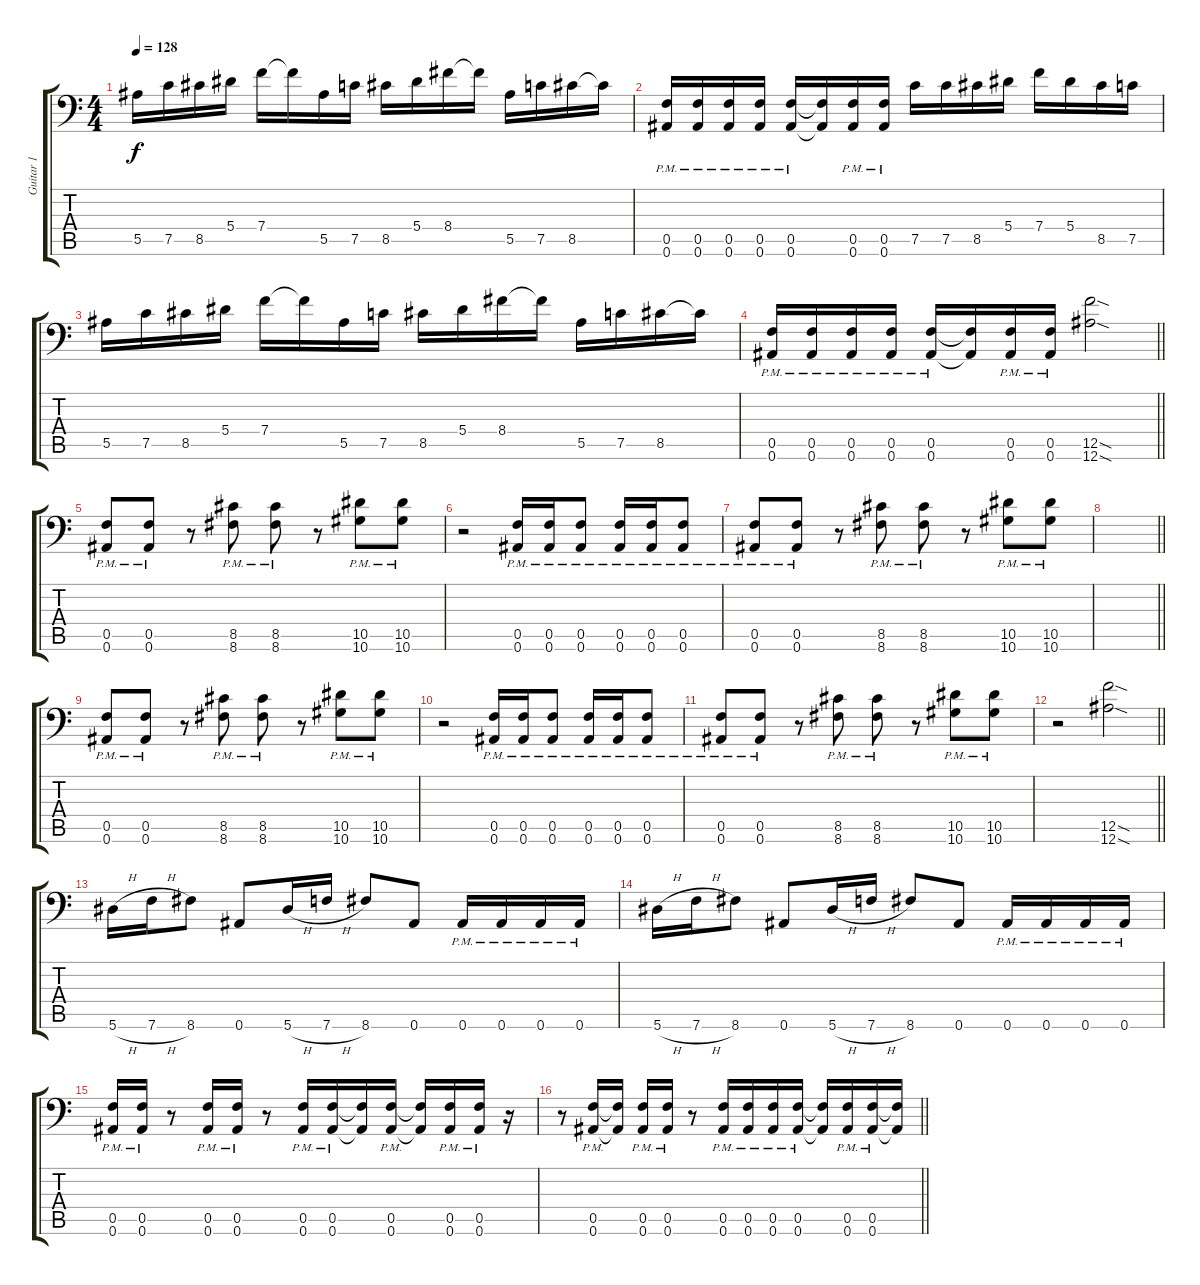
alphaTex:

\track ("Guitar 1" "Guitar 1") {instrument distortionguitar}
\staff {score tabs}
\tuning (C4 G3 Eb3 Bb2 F2 Bb1) {hide}
\ts (4 4)
\tempo 128
\clef f4
\ks c
5.5.16{dy f} 7.5.16 8.5.16 5.4.16 7.4.16 7.4{t}.16 5.5.16 7.5.16 8.5.16 5.4.16 8.4.16 8.4{t}.16 5.5.16 7.5.16 8.5.16 8.5{t}.16 |
(0.5{pm} 0.6{pm}).16 (0.5{pm} 0.6{pm}).16 (0.5{pm} 0.6{pm}).16 (0.5{pm} 0.6{pm}).16 (0.5{pm} 0.6{pm}).16 (0.5{t} 0.6{t}).16 (0.5{pm} 0.6{pm}).16 (0.5{pm} 0.6{pm}).16 7.5.16 7.5.16 8.5.16 5.4.16 7.4.16 5.4.16 8.5.16 7.5.16 |
5.5.16 7.5.16 8.5.16 5.4.16 7.4.16 7.4{t}.16 5.5.16 7.5.16 8.5.16 5.4.16 8.4.16 8.4{t}.16 5.5.16 7.5.16 8.5.16 8.5{t}.16 |
\barLineRight lightlight
(0.5{pm} 0.6{pm}).16 (0.5{pm} 0.6{pm}).16 (0.5{pm} 0.6{pm}).16 (0.5{pm} 0.6{pm}).16 (0.5{pm} 0.6{pm}).16 (0.5{t} 0.6{t}).16 (0.5{pm} 0.6{pm}).16 (0.5{pm} 0.6{pm}).16 (12.5{sod} 12.6{sod}).2 |
(0.5{pm} 0.6{pm}).8 (0.5{pm} 0.6{pm}).8 r.8 (8.5{pm} 8.6{pm}).8 (8.5{pm} 8.6{pm}).8 r.8 (10.5{pm} 10.6{pm}).8 (10.5{pm} 10.6{pm}).8 |
r.2 (0.5{pm} 0.6{pm}).16 (0.5{pm} 0.6{pm}).16 (0.5{pm} 0.6{pm}).8 (0.5{pm} 0.6{pm}).16 (0.5{pm} 0.6{pm}).16 (0.5{pm} 0.6{pm}).8 |
(0.5{pm} 0.6{pm}).8 (0.5{pm} 0.6{pm}).8 r.8 (8.5{pm} 8.6{pm}).8 (8.5{pm} 8.6{pm}).8 r.8 (10.5{pm} 10.6{pm}).8 (10.5{pm} 10.6{pm}).8 |
\barLineRight lightlight
|
(0.5{pm} 0.6{pm}).8 (0.5{pm} 0.6{pm}).8 r.8 (8.5{pm} 8.6{pm}).8 (8.5{pm} 8.6{pm}).8 r.8 (10.5{pm} 10.6{pm}).8 (10.5{pm} 10.6{pm}).8 |
r.2 (0.5{pm} 0.6{pm}).16 (0.5{pm} 0.6{pm}).16 (0.5{pm} 0.6{pm}).8 (0.5{pm} 0.6{pm}).16 (0.5{pm} 0.6{pm}).16 (0.5{pm} 0.6{pm}).8 |
(0.5{pm} 0.6{pm}).8 (0.5{pm} 0.6{pm}).8 r.8 (8.5{pm} 8.6{pm}).8 (8.5{pm} 8.6{pm}).8 r.8 (10.5{pm} 10.6{pm}).8 (10.5{pm} 10.6{pm}).8 |
\barLineRight lightlight
r.2 (12.5{sod} 12.6{sod}).2 |
5.6{h}.16 7.6{h}.16 8.6.8 0.6.8 5.6{h}.16 7.6{h}.16 8.6.8 0.6.8 0.6{pm}.16 0.6{pm}.16 0.6{pm}.16 0.6{pm}.16 |
5.6{h}.16 7.6{h}.16 8.6.8 0.6.8 5.6{h}.16 7.6{h}.16 8.6.8 0.6.8 0.6{pm}.16 0.6{pm}.16 0.6{pm}.16 0.6{pm}.16 |
(0.5{pm} 0.6{pm}).16 (0.5{pm} 0.6{pm}).16 r.8 (0.5{pm} 0.6{pm}).16 (0.5{pm} 0.6{pm}).16 r.8 (0.5{pm} 0.6{pm}).16 (0.5{pm} 0.6{pm}).16 (0.5{t} 0.6{t}).16 (0.5{pm} 0.6{pm}).16 (0.5{t} 0.6{t}).16 (0.5{pm} 0.6{pm}).16 (0.5{pm} 0.6{pm}).16 r.16 |
\barLineRight lightlight
r.8 (0.5{pm} 0.6{pm}).16 (0.5{t} 0.6{t}).16 (0.5{pm} 0.6{pm}).16 (0.5{pm} 0.6{pm}).16 r.8 (0.5{pm} 0.6{pm}).16 (0.5{pm} 0.6{pm}).16 (0.5{pm} 0.6{pm}).16 (0.5{pm} 0.6{pm}).16 (0.5{t} 0.6{t}).16 (0.5{pm} 0.6{pm}).16 (0.5{pm} 0.6{pm}).16 (0.5{t} 0.6{t}).16
